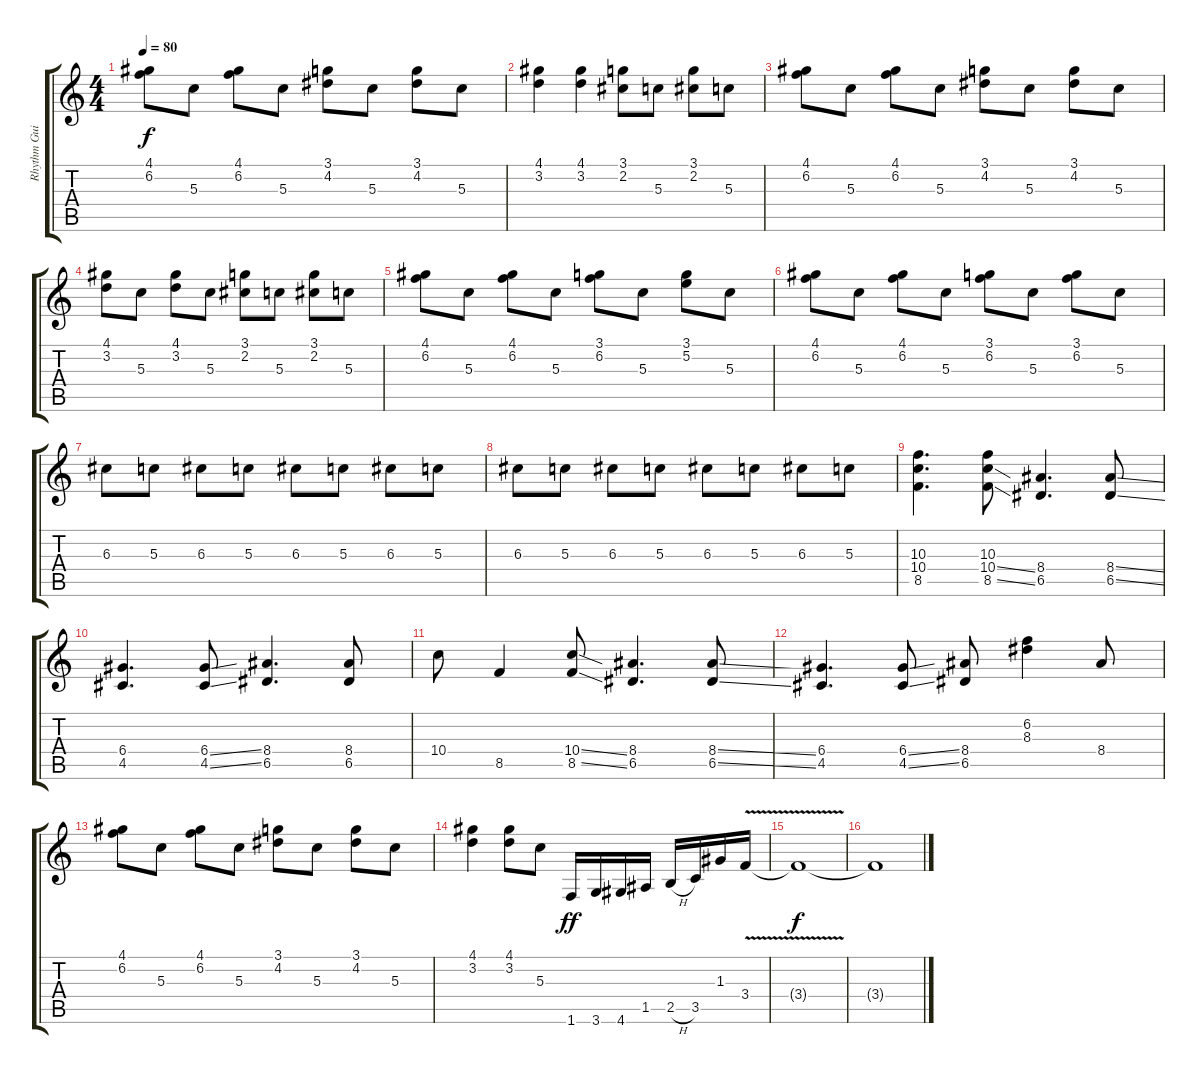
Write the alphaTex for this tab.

\track ("Rhythm Guitar" "Rhythm Gui") {instrument electricguitarjazz}
\staff {score tabs}
\tuning (E4 B3 G3 D3 A2 E2) {hide}
\ts (4 4)
\tempo 80
\clef g2
\ks c
(4.1 6.2).8{dy f} 5.3.8 (4.1 6.2).8 5.3.8 (3.1 4.2).8 5.3.8 (3.1 4.2).8 5.3.8 |
(4.1 3.2).4 (4.1 3.2).4 (3.1 2.2).8 5.3.8 (3.1 2.2).8 5.3.8 |
(4.1 6.2).8 5.3.8 (4.1 6.2).8 5.3.8 (3.1 4.2).8 5.3.8 (3.1 4.2).8 5.3.8 |
(4.1 3.2).8 5.3.8 (4.1 3.2).8 5.3.8 (3.1 2.2).8 5.3.8 (3.1 2.2).8 5.3.8 |
(4.1 6.2).8 5.3.8 (4.1 6.2).8 5.3.8 (3.1 6.2).8 5.3.8 (3.1 5.2).8 5.3.8 |
(4.1 6.2).8 5.3.8 (4.1 6.2).8 5.3.8 (3.1 6.2).8 5.3.8 (3.1 6.2).8 5.3.8 |
6.3.8 5.3.8 6.3.8 5.3.8 6.3.8 5.3.8 6.3.8 5.3.8 |
6.3.8 5.3.8 6.3.8 5.3.8 6.3.8 5.3.8 6.3.8 5.3.8 |
(10.3 10.4 8.5).4{d} (10.3 10.4{ss} 8.5{ss}).8 (8.4 6.5).4{d} (8.4{ss} 6.5{ss}).8 |
(6.4 4.5).4{d} (6.4{ss} 4.5{ss}).8 (8.4 6.5).4{d} (8.4 6.5).8 |
10.4.8 8.5.4 (10.4{ss} 8.5{ss}).8 (8.4 6.5).4{d} (8.4{ss} 6.5{ss}).8 |
(6.4 4.5).4{d} (6.4{ss} 4.5{ss}).8 (8.4 6.5).8 (6.2 8.3).4 8.4.8 |
(4.1 6.2).8 5.3.8 (4.1 6.2).8 5.3.8 (3.1 4.2).8 5.3.8 (3.1 4.2).8 5.3.8 |
(4.1 3.2).4 (4.1 3.2).8 5.3.8 1.6.16{dy ff} 3.6.16 4.6.16 1.5.16 2.5{h}.16 3.5.16 1.3.16 3.4{v}.16 |
3.4{t}.1{dy f} |
3.4{t}.1
